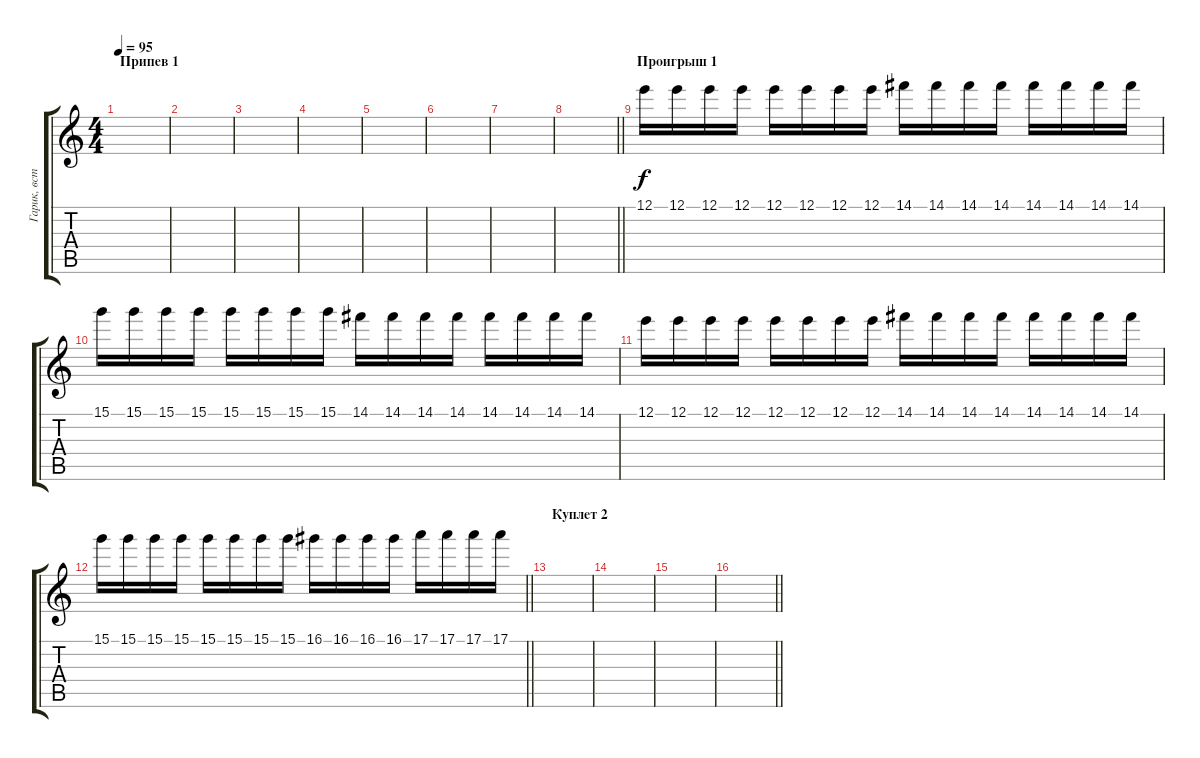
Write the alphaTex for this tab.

\track ("Гарик, вступление, эффекты" "Гарик, вст") {instrument acousticguitarnylon}
\staff {score tabs}
\tuning (E4 B3 G3 D3 A2 E2) {hide}
\ts (4 4)
\section ("" "Припев 1")
\tempo 95
\clef g2
\ks c
|
|
|
|
|
|
|
\barLineRight lightlight
|
\section ("" "Проигрыш 1")
12.1.16 12.1.16 12.1.16 12.1.16 12.1.16 12.1.16 12.1.16 12.1.16 14.1.16 14.1.16 14.1.16 14.1.16 14.1.16 14.1.16 14.1.16 14.1.16 |
15.1.16 15.1.16 15.1.16 15.1.16 15.1.16 15.1.16 15.1.16 15.1.16 14.1.16 14.1.16 14.1.16 14.1.16 14.1.16 14.1.16 14.1.16 14.1.16 |
12.1.16 12.1.16 12.1.16 12.1.16 12.1.16 12.1.16 12.1.16 12.1.16 14.1.16 14.1.16 14.1.16 14.1.16 14.1.16 14.1.16 14.1.16 14.1.16 |
\barLineRight lightlight
15.1.16 15.1.16 15.1.16 15.1.16 15.1.16 15.1.16 15.1.16 15.1.16 16.1.16 16.1.16 16.1.16 16.1.16 17.1.16 17.1.16 17.1.16 17.1.16 |
\section ("" "Куплет 2")
|
|
|
\barLineRight lightlight
